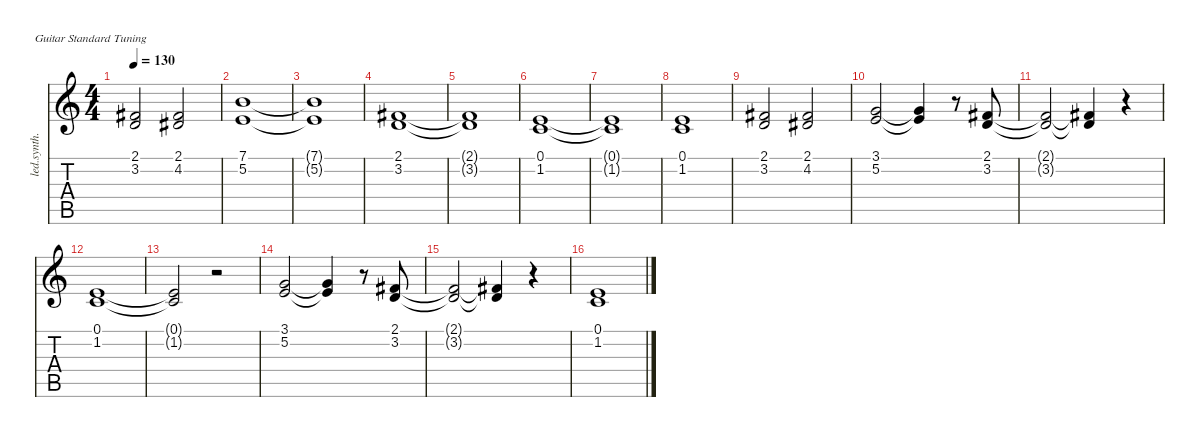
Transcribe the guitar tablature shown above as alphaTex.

\defaultSystemsLayout 4
\hideDynamics
\bracketExtendMode nobrackets
\otherSystemsTrackNameOrientation horizontal
\track ("Track 1" "led.synth.") {instrument lead1square}
\staff {score tabs}
\tuning (E4 B3 G3 D3 A2 E2)
\ts (4 4)
\tempo 130
\clef g2
\ks c
(2.1{acc #} 3.2).2{dy f} (2.1{acc #} 4.2{acc #}).2 |
(7.1 5.2).1 |
(7.1{t} 5.2{t}).1 |
(2.1{acc #} 3.2).1 |
(2.1{t acc #} 3.2{t}).1 |
(0.1 1.2).1 |
(0.1{t} 1.2{t}).1 |
(0.1 1.2).1 |
(2.1{acc #} 3.2).2 (2.1{acc #} 4.2{acc #}).2 |
(3.1 5.2).2 (3.1{t} 5.2{t}).4 r.8 (2.1{acc #} 3.2).8 |
(2.1{t acc #} 3.2{t}).2 (2.1{t acc #} 3.2{t}).4 r.4 |
(0.1 1.2).1 |
(0.1{t} 1.2{t}).2 r.2 |
(3.1 5.2).2 (3.1{t} 5.2{t}).4 r.8 (2.1{acc #} 3.2).8 |
(2.1{t acc #} 3.2{t}).2 (2.1{t acc #} 3.2{t}).4 r.4 |
(0.1 1.2).1
